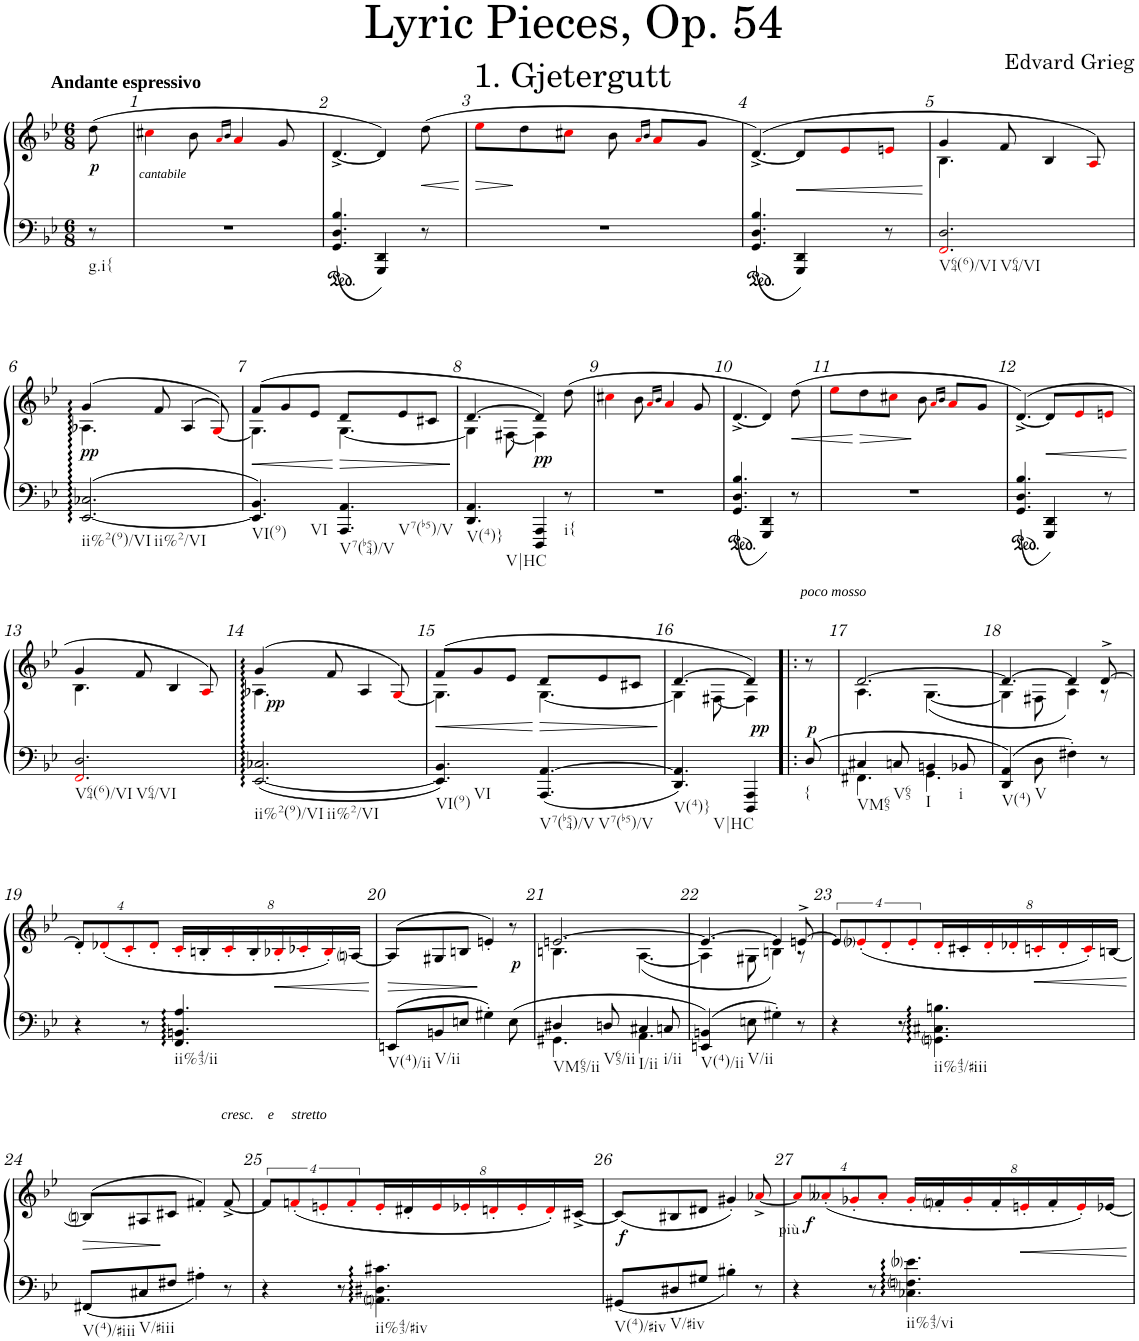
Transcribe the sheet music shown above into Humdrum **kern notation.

**kern	**kern	**dynam
*part1	*part1	*part1
*staff2	*staff1	*staff1/2
*I"Midi_1	*	*
*clefF4	*clefG2	*
*k[b-e-]	*k[b-e-]	*
*B-:	*B-:	*
*M6/8	*M6/8	*
=	=	=
*	*^	*
!	!LO:TX:a:B:t=Andante espressivo	!	!
!LO:TX:b:t=g.i{	!	!	!
!	!	!	!LO:DY:b
8r	(>8dd\	8ryy	p
=1	=1	=1	=1
!	!LO:TX:b:i:t=cantabile	!	!
2.r	4cc#Xi\	2ryy	.
.	8b-\	.	.
.	16qai/LL	.	.
.	16qb-/JJ	.	.
.	4ai/	.	.
.	.	4ryy	.
.	8g/	.	.
=2	=2	=2	=2
4.GG/ 4.D/ 4.B-/	[4.d^/	2ryy	.
4GGG/ 4DD/	4d/])	.	.
.	.	4ryy	.
!	!	!	!LO:HP:b
8r	(>8dd\	.	<
*	*v	*v	*
.	.	[
=3	=3	=3
!	!	!LO:HP:b
*	*^	*
2.r	8ee-i\L	2ryy	>
.	8dd\	.	]
.	8cc#Xi\J	.	.
.	8b-\	.	.
.	16qai/LL	.	.
.	16qb-/JJ	.	.
.	8ai/L	4ryy	.
.	8g/J	.	.
=4	=4	=4	=4
4.GG/ 4.D/ 4.B-/	(>[4.d^/)	2ryy	.
!	!	!	!LO:HP:b
4GGG/ 4DD/	8d/L]	.	<
.	8e-i/	4ryy	.
8r	8eni/J	.	.
*	*v	*v	*
.	.	[
=5	=5	=5
*	*^	*
!LO:TX:b:t=V64(6)/VI	!	!	!
!LO:TX:b:t=V64/VI	!	!	!
2.FFi/ 2.D/	4g/	4.B-\	.
.	8f/	.	.
.	4B-/	8ryy	.
.	.	4ryy	.
.	8Ai/)	.	.
!!LO:LB:g=z	!!
=6	=6	=6	=6
!LO:TX:b:t=ii%2(9)/VI	!	!	!
!LO:TX:b:t=ii%2/VI	!	!	!
!	!	!	!LO:DY:b
[2.EE-/ 2.C-X/	(>4g/	4.A-X\	pp
.	8f/	.	.
.	(>4A-/	8ryy	.
.	.	4ryy	.
.	[8Gi/))	.	.
=7	=7	=7	=7
!LO:TX:b:t=VI(9)	!	!	!
!LO:TX:b:t=VI	!	!	!
!	!	!	!LO:HP:b
4.EE-/] 4.BB-/	(8f/L	4.G\]	<
.	8g/	.	.
.	8e-/J	.	.
!LO:TX:b:t=V7(b54)/V	!	!	!
!LO:TX:b:t=V7(b5)/V	!	!	!
!	!	!	!LO:HP:n=1:b
4.AAA/ 4.AA/	8d/L	[4.G\	[ >
.	8e-/	.	.
.	8c#X/J	.	.
*	*v	*v	*
.	.	]
=8	=8	=8
*	*^	*
!LO:TX:b:t=V(4)}	!	!	!
!LO:TX:b:t=V|HC	!	!	!
4.DD/ 4.AA/	[4.d/	4G\]	.
.	.	[8F#X\	.
!	!	!	!LO:DY:b
4DDD/ 4AAA/	4d/])	4F#\]	pp
!LO:TX:b:t=i{	!	!	!
8r	(8dd\	8ryy	.
=9	=9	=9	=9
2.r	4cc#Xi\	2ryy	.
.	8b-\	.	.
.	16qai/LL	.	.
.	16qb-/JJ	.	.
.	4ai/	.	.
.	.	4ryy	.
.	8g/	.	.
=10	=10	=10	=10
4.GG/ 4.D/ 4.B-/	[4.d^/	2ryy	.
4GGG/ 4DD/	4d/])	.	.
.	.	4ryy	.
!	!	!	!LO:HP:b
8r	(>8dd\	.	<
=11	=11	=11	=11
2.r	8ee-i\L	2ryy	.
!	!	!	!LO:HP:n=1:b
.	8dd\	.	[ >
.	8cc#Xi\J	.	.
.	8b-\	.	]
.	16qai/LL	.	.
.	16qb-/JJ	.	.
.	8ai/L	4ryy	.
.	8g/J	.	.
=12	=12	=12	=12
4.GG/ 4.D/ 4.B-/	([4.d^/)	2ryy	.
!	!	!	!LO:HP:b
4GGG/ 4DD/	8d/L]	.	<
.	8e-i/	4ryy	.
8r	8eni/J	.	.
*	*v	*v	*
.	.	[
!!LO:LB:g=z
=13	=13	=13
*^	*^	*
!LO:TX:b:t=V64(6)/VI	!	!	!	!
!LO:TX:b:t=V64/VI	!	!	!	!
2.FFi/ 2.D/	2ryy	4g/	4.B-\	.
.	.	8f/	.	.
.	.	4B-/	8ryy	.
.	4ryy	.	4ryy	.
.	.	8Ai/)	.	.
=14	=14	=14	=14	=14
!LO:TX:b:t=ii%2(9)/VI	!	!	!	!
!LO:TX:b:t=ii%2/VI	!	!	!	!
!	!	!	!	!LO:DY:b
[<2.EE-/ 2.C-X/	2ryy	(>4g/	4.A-X\	pp
.	.	8f/	.	.
.	.	4A-/	8ryy	.
.	4ryy	.	4ryy	.
.	.	[8Gi/)	.	.
=15	=15	=15	=15	=15
!LO:TX:b:t=VI(9)	!	!	!	!
!LO:TX:b:t=VI	!	!	!	!
!	!	!	!	!LO:HP:b
4.EE-/] 4.BB-/	2ryy	(8f/L	4.G\]	<
.	.	8g/	.	.
.	.	8e-/J	.	.
!LO:TX:b:t=V7(b54)/V	!	!	!	!
!LO:TX:b:t=V7(b5)/V	!	!	!	!
!	!	!	!	!LO:HP:n=1:b
4.AAA/ [4.AA/	.	8d/L	[4.G\	[ >
.	4ryy	8e-/	.	.
.	.	8c#X/J	.	.
*v	*v	*	*	*
*	*v	*v	*
.	.	]
=16	=16	=16
*^	*^	*
!LO:TX:b:t=V(4)}	!	!	!	!
!LO:TX:b:t=V|HC	!	!	!	!
4.DD/ 4.AA/]	2ryy	[4.d/	4G\]	.
.	.	.	[8F#X\	.
4DDD/ 4AAA/	.	4d/])	4F#\]	.
!	!	!	!	!LO:DY:a=2
.	8ryy	.	.	pp
=16X1!|:	=16X1!|:	=16X1!|:	=16X1!|:	=16X1!|:
!	!	!LO:TX:a:i:t=poco mosso	!	!
!LO:TX:b:t={	!	!	!	!
!	!	!	!	!LO:DY:a=2
8D/	8ryy	8r	8ryy	p
=17	=17	=17	=17	=17
!LO:TX:b:t=VM65	!	!	!	!
4C#X/	4.FF#X\	[2.d/	4.A\	.
!LO:TX:b:t=V65	!	!	!	!
8Cn/	.	.	.	.
!LO:TX:b:t=I	!	!	!	!
4BBn/	4.GG\	.	([4.G\	.
!LO:TX:b:t=i	!	!	!	!
8BB-X/	.	.	.	.
=18	=18	=18	=18	=18
!LO:TX:b:t=V(4)	!	!	!	!
4DD/ 4AA/	2ryy	4.d/_	4G\]	.
!LO:TX:b:t=V	!	!	!	!
8D\	.	.	8F#X\	.
4F#X'\	.	4d/]	4A\)	.
.	4ryy	.	.	.
8r	.	[8d^/	8r	.
!!LO:LB:g=z	!!
=19	=19	=19	=19	=19
*	*	*Xbrackettup	*	*
4r	2ryy	32%3d'/L]	4ryy	.
.	.	(<32%3d-X'i/	.	.
.	.	32%3c'i/	.	.
8r	.	.	2ryy	.
.	.	32%3d-'i/J	.	.
!LO:TX:b:t=ii%43/ii	!	!	!	!
4.FF/ 4.BBn/ 4.A/	.	64%3c'i/LL	.	.
.	.	64%3Bn'/	.	.
.	.	64%3c'i/	.	.
.	4ryy	.	.	.
.	.	64%3B'/	.	.
!	!	!	!	!LO:HP:b
.	.	64%3B-X'i/	.	<
.	.	64%3c-X'i/	.	.
.	.	64%3B-'i/)	.	.
.	.	[64%3Anj/JJ	.	.
*v	*v	*	*	*
*	*v	*v	*
.	.	[
=20	=20	=20
*^	*	*
!LO:TX:b:t=V(4)/ii	!	!	!
!	!	!	!LO:HP:b
*	*	*^	*
8EEn/L	2ryy	(>8A/L]	2ryy	>
!LO:TX:b:t=V/ii	!	!	!	!
8BBn/	.	8G#X/	.	.
8En/J	.	8Bn/J	.	.
4G#X'\	.	4en'/)	.	]
.	4ryy	.	4ryy	.
!	!	!	!	!LO:DY:b
8E\	.	8r	.	p
=21	=21	=21	=21	=21
!LO:TX:b:t=VM65/ii	!	!	!	!
4D#X/	4.GG#X\	[2.en/	4.Bn\	.
!LO:TX:b:t=V65/ii	!	!	!	!
8Dn/	.	.	.	.
!LO:TX:b:t=I/ii	!	!	!	!
4C#X/	4.AA\	.	(<[4.A\	.
!LO:TX:b:t=i/ii	!	!	!	!
8Cn/	.	.	.	.
=22	=22	=22	=22	=22
!LO:TX:b:t=V(4)/ii	!	!	!	!
4EEn/ 4BBn/	2ryy	4.e/_	4A\]	.
!LO:TX:b:t=V/ii	!	!	!	!
8En\	.	.	8G#X\	.
4G#X'\	.	4e/]	4Bn\)	.
.	4ryy	.	.	.
8r	.	[8en^/	8r	.
=23	=23	=23	=23	=23
*	*	*brackettup	*	*
4r	2ryy	32%3e/L]	2.ryy	.
.	.	(<32%3e-j'i/	.	.
.	.	32%3d'i/	.	.
8r	.	.	.	.
.	.	32%3e-'i/	.	.
*	*	*Xbrackettup	*	*
!LO:TX:b:t=ii%43/#iii	!	!	!	!
4.GGnj\ 4.C#X\ 4.Bn\	.	64%3d'i/L	.	.
.	.	64%3c#X'/	.	.
.	.	64%3d'i/	.	.
.	4ryy	.	.	.
.	.	64%3d-X'i/	.	.
!	!	!	!	!LO:HP:b
.	.	64%3cn'i/	.	<
.	.	64%3d-'i/	.	.
.	.	64%3c'i/)	.	.
.	.	[64%3Bn/JJ	.	.
*v	*v	*	*	*
*	*v	*v	*
.	.	[
!!LO:LB:g=z
=24	=24	=24
!LO:TX:b:t=V(4)/#iii	!	!
!	!	!LO:HP:b
8FF#X/L	(>8Bnj/L]	>
!LO:TX:b:t=V/#iii	!	!
8C#X/	8A#X/	.
8F#X/J	8c#X/J	]
4A#X'\	4f#X'/)	.
!	!LO:TX:a:i:t=cresc.    e     stretto	!
8r	[8f#^/	.
=25	=25	=25
*	*brackettup	*
4r	32%3f#/L]	.
.	(<32%3fn'i/	.
.	32%3en'i/	.
8r	.	.
.	32%3f'i/	.
*	*Xbrackettup	*
!LO:TX:b:t=ii%43/#iv	!	!
4.AAnj\ 4.D#X\ 4.c#X\	64%3e'i/L	.
.	64%3d#X'/	.
.	64%3ei/	.
.	64%3e-X'i/	.
.	64%3dn'i/	.
.	64%3e-'i/	.
.	64%3d'i/)	.
.	[64%3c#X^/JJ	.
=26	=26	=26
!LO:TX:b:t=V(4)/#iv	!	!
!	!	!LO:DY:b
8GG#X/L	(<8c#/L]	f
!LO:TX:b:t=V/#iv	!	!
8D#X/	8B#X/	.
8G#X/J	8d#X/J	.
4B#X'\	4g#X'/)	.
8r	[8a-X^i/	.
=27	=27	=27
!	!LO:TX:b:t=più	!
!	!	!LO:DY:b
4r	32%3a-i/L]	f
.	(<32%3a--X'i/	.
.	32%3g-X'i/	.
8r	.	.
.	32%3a--'i/J	.
!LO:TX:b:t=ii%43/vi	!	!
4.C-X\ 4.Fnj\ 4.e-j\	64%3g-'i/LL	.
.	64%3fnj'/	.
.	64%3g-'i/	.
.	64%3f'/	.
!	!	!LO:HP:b
.	64%3en'i/	<
.	64%3f'/	.
.	64%3e'i/)	.
.	[64%3e-X/JJ	.
.	.	[
=	=	=
*-	*-	*-
